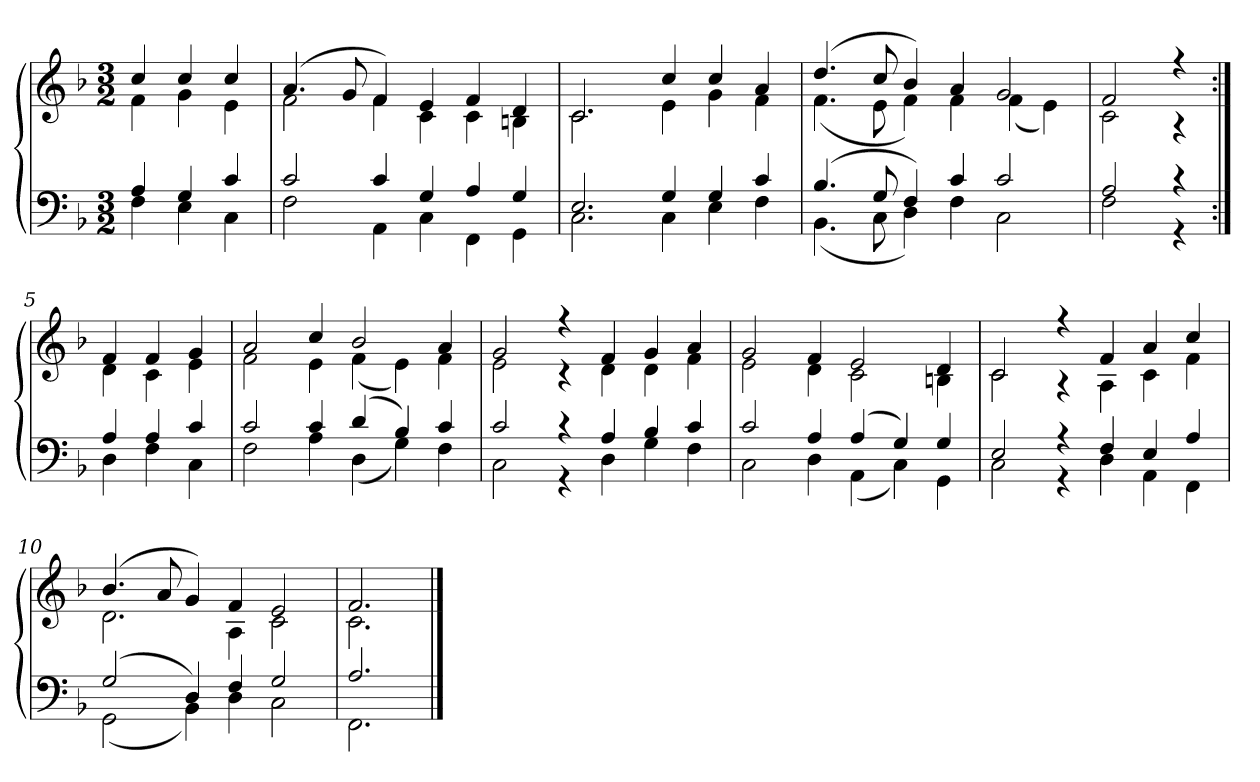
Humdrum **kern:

**kern	**kern
*part1	*part1
*staff2	*staff1
*clefF4	*clefG2
*k[b-]	*k[b-]
*M3/2	*M3/2
=	=
*^	*^
4A	4F	4cc	4f
4G	4E	4cc	4g
4c	4C	4cc	4e
=1	=1	=1	=1
2c	2F	(4.a	2f
.	.	8g	.
4c	4AA	4f)	4f
4G	4C	4e	4c
4A	4FF	4f	4c
4G	4GG	4d	4Bn
=2	=2	=2	=2
2.E	2.C	2.c	2.c
4G	4C	4cc	4e
4G	4E	4cc	4g
4c	4F	4a	4f
=3	=3	=3	=3
(4.B-	(4.BB-	(4.dd	(4.f
8G	8C	8cc	8e
4F)	4D)	4b-)	4f)
4c	4F	4a	4f
2c	2C	2g	(4f
.	.	.	4e)
=4	=4	=4	=4
2A	2F	2f	2c
4r	4r	4r	4r
=5:|!	=5:|!	=5:|!	=5:|!
4A	4D	4f	4d
4A	4F	4f	4c
4c	4C	4g	4e
=6	=6	=6	=6
2c	2F	2a	2f
4c	4A	4cc	4e
(4d	(4D	2b-	(4f
4B-)	4G)	.	4e)
4c	4F	4a	4f
=7	=7	=7	=7
2c	2C	2g	2e
4r	4r	4r	4r
4A	4D	4f	4d
4B-	4G	4g	4d
4c	4F	4a	4f
=8	=8	=8	=8
2c	2C	2g	2e
4A	4D	4f	4d
(4A	(4AA	2e	2c
4G)	4C)	.	.
4G	4GG	4d	4Bn
=9	=9	=9	=9
2E	2C	2c	2c
4r	4r	4r	4r
4F	4D	4f	4A
4E	4AA	4a	4c
4A	4FF	4cc	4f
=10	=10	=10	=10
(2G	(2GG	(4.b-	2.d
.	.	8a	.
4D)	4BB-)	4g)	.
4F	4D	4f	4A
2G	2C	2e	2c
=11	=11	=11	=11
2.A	2.FF	2.f	2.c
*v	*v	*	*
*	*v	*v
==	==
*-	*-
